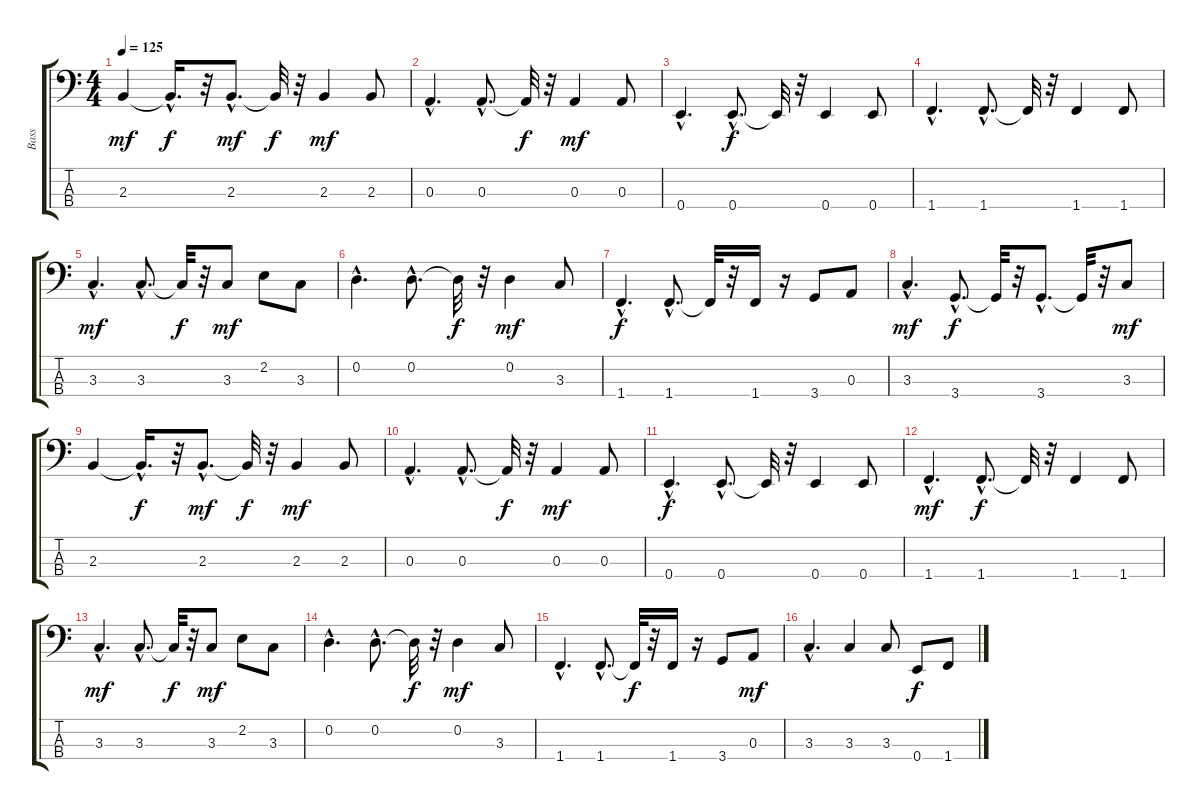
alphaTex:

\track ("Bass" "Bass") {instrument electricbassfinger}
\staff {score tabs}
\tuning (G2 D2 A1 E1) {hide}
\ts (4 4)
\tempo 125
\clef f4
\ks c
2.3.4{dy mf} 2.3{hac t}.16{d dy f} r.32 2.3{hac}.8{d dy mf} 2.3{t}.32{dy f} r.32 2.3.4{dy mf} 2.3.8 |
0.3{hac}.4{d} 0.3{hac}.8{d} 0.3{t}.32{dy f} r.32 0.3.4{dy mf} 0.3.8 |
0.4{hac}.4{d} 0.4{hac}.8{d dy f} 0.4{t}.32 r.32 0.4.4 0.4.8 |
1.4{hac}.4{d} 1.4{hac}.8{d} 1.4{t}.32 r.32 1.4.4 1.4.8 |
3.3{hac}.4{d dy mf} 3.3{hac}.8{d} 3.3{t}.32{dy f} r.32 3.3.8{dy mf} 2.2.8 3.3.8 |
0.2{hac}.4{d} 0.2{hac}.8{d} 0.2{t}.32{dy f} r.32 0.2.4{dy mf} 3.3.8 |
1.4{hac}.4{d dy f} 1.4{hac}.8{d} 1.4{t}.32 r.32 1.4.16 r.16 3.4.8 0.3.8 |
3.3{hac}.4{d dy mf} 3.4{hac}.8{d dy f} 3.4{t}.32 r.32 3.4{hac}.8{d} 3.4{t}.32 r.32 3.3.8{dy mf} |
2.3.4 2.3{hac t}.16{d dy f} r.32 2.3{hac}.8{d dy mf} 2.3{t}.32{dy f} r.32 2.3.4{dy mf} 2.3.8 |
0.3{hac}.4{d} 0.3{hac}.8{d} 0.3{t}.32{dy f} r.32 0.3.4{dy mf} 0.3.8 |
0.4{hac}.4{d dy f} 0.4{hac}.8{d} 0.4{t}.32 r.32 0.4.4 0.4.8 |
1.4{hac}.4{d dy mf} 1.4{hac}.8{d dy f} 1.4{t}.32 r.32 1.4.4 1.4.8 |
3.3{hac}.4{d dy mf} 3.3{hac}.8{d} 3.3{t}.32{dy f} r.32 3.3.8{dy mf} 2.2.8 3.3.8 |
0.2{hac}.4{d} 0.2{hac}.8{d} 0.2{t}.32{dy f} r.32 0.2.4{dy mf} 3.3.8 |
1.4{hac}.4{d} 1.4{hac}.8{d} 1.4{t}.32{dy f} r.32 1.4.16 r.16 3.4.8 0.3.8{dy mf} |
3.3{hac}.4{d} 3.3.4 3.3.8 0.4.8{dy f} 1.4.8
